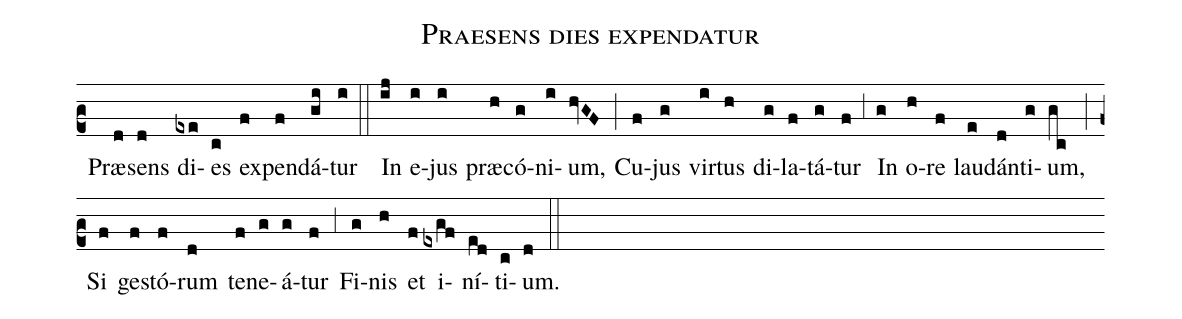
name:Praesens dies expendatur;
office-part:Hymnus;
mode:7;
%%
(c2) () Præ(d)sens(d) di(exe)es(c) ex(f)pen(f)dá(gi)tur(i) (::) In(ij) e(i)jus(i) præ(h)có(g)ni(i)um,(hvGF) (;) Cu(f)jus(g) vir(i)tus(h) di(g)la(f)tá(g)tur(f) (;3) In(g) o(h)re(f) lau(e)dán(d)ti(g)um,(gc) (;) Si(f) ge(f)stó(f)rum(d) te(f)ne(g)á(g)tur(f) (;3) Fi(g)nis(h) et(f) i(exgf)ní(ed)ti(c)um.(d) (::)
